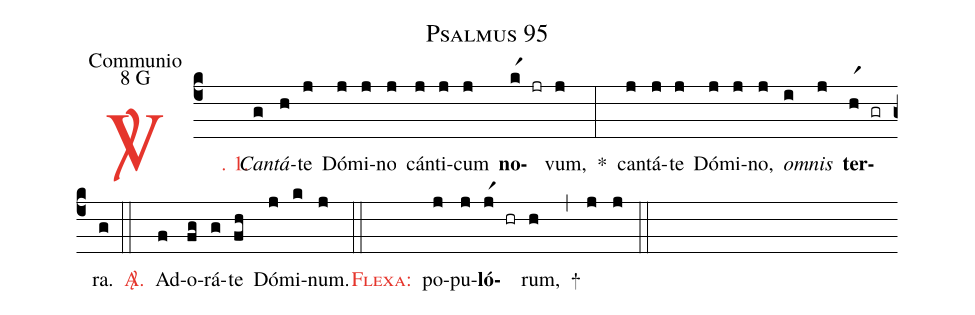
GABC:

name: Psalmus 95;
office-part: Communio;
mode: 8;
mode-differentia: G;
%%
(c4)

<c><sp>V/</sp>. 1.</c>() <i>Can</i>(g)<i>tá</i>(h)te(j) Dó(j)mi(j)no(j) cán(j)ti(j)cum(j) <b>no</b>(kr1 jr)vum,(j) *(:) can(j)tá(j)te(j) Dó(j)mi(j)no,(j) <i>om</i>(i)<i>nis</i>(j) <b>ter</b>(hr1 gr)ra.(g)

(::)

<nlba><c><sp>A/</sp>.</c>() Ad</nlba>(f)o(fg)rá(g)te(fh) Dó(j)mi(k)num.(j)

(::)

<nlba><c><sc>Flexa:</sc></c>() po</nlba>(j)pu(j)<b>ló</b>(jr1 hr)rum,(h) +(,) (j) (j)

(::)
